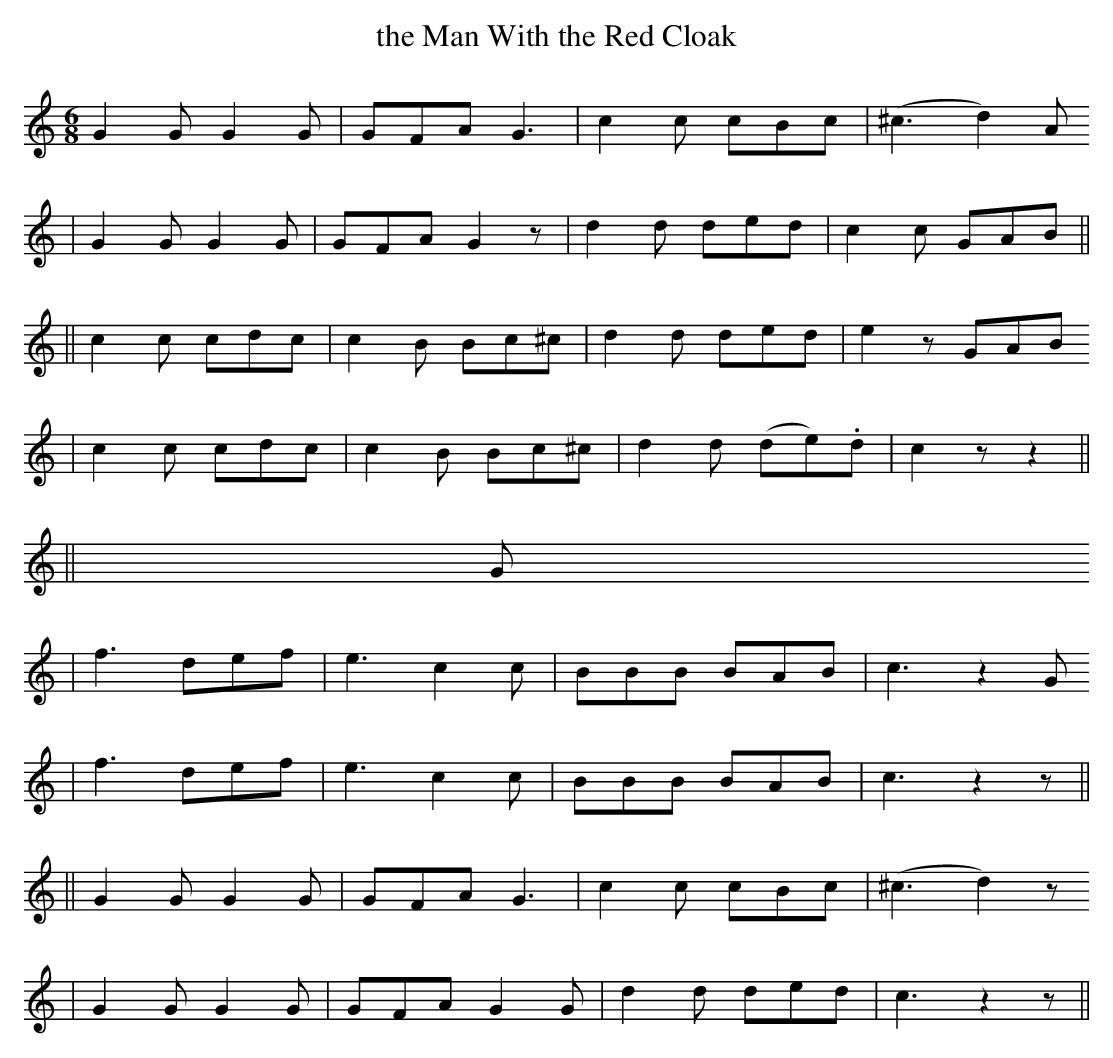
X:1
T: the Man With the Red Cloak
M: 6/8
L: 1/8
K: C
   G2G G2G | GFA G3   | c2c cBc    | (^c3 d2)A
|  G2G G2G | GFA G2z  | d2d ded    | c2c GAB ||
|| c2c cdc | c2B Bc^c | d2d ded    | e2z GAB
|  c2c cdc | c2B Bc^c | d2d (de).d | c2z z2 ||
|| G
| f3 def | e3 c2c | BBB BAB | c3 z2G
| f3 def | e3 c2c | BBB BAB | c3 z2z ||
|| G2G G2G | GFA G3   | c2c cBc    | (^c3 d2)z
|  G2G G2G | GFA G2G  | d2d ded    | c3 z2z ||
